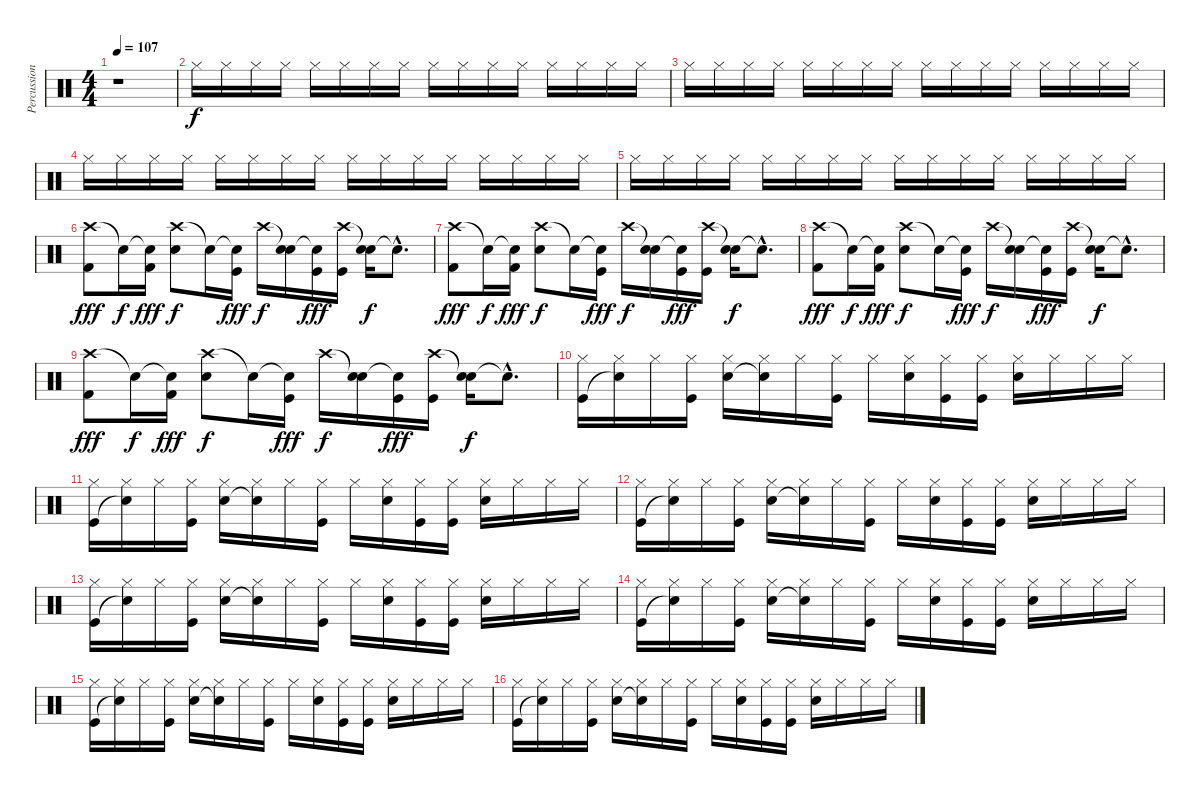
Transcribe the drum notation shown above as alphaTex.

\track ("Percussions" "Percussion") {instrument percussion}
\staff {score}
\articulation defaults
\ts (4 4)
\tempo 107
\clef neutral
\ks c
r.1{dy f} |
"Hi-Hat (closed)".16 "Hi-Hat (closed)".16 "Hi-Hat (closed)".16 "Hi-Hat (closed)".16 "Hi-Hat (closed)".16 "Hi-Hat (closed)".16 "Hi-Hat (closed)".16 "Hi-Hat (closed)".16 "Hi-Hat (closed)".16 "Hi-Hat (closed)".16 "Hi-Hat (closed)".16 "Hi-Hat (closed)".16 "Hi-Hat (closed)".16 "Hi-Hat (closed)".16 "Hi-Hat (closed)".16 "Hi-Hat (closed)".16 |
"Hi-Hat (closed)".16 "Hi-Hat (closed)".16 "Hi-Hat (closed)".16 "Hi-Hat (closed)".16 "Hi-Hat (closed)".16 "Hi-Hat (closed)".16 "Hi-Hat (closed)".16 "Hi-Hat (closed)".16 "Hi-Hat (closed)".16 "Hi-Hat (closed)".16 "Hi-Hat (closed)".16 "Hi-Hat (closed)".16 "Hi-Hat (closed)".16 "Hi-Hat (closed)".16 "Hi-Hat (closed)".16 "Hi-Hat (closed)".16 |
"Hi-Hat (closed)".16 "Hi-Hat (closed)".16 "Hi-Hat (closed)".16 "Hi-Hat (closed)".16 "Hi-Hat (closed)".16 "Hi-Hat (closed)".16 "Hi-Hat (closed)".16 "Hi-Hat (closed)".16 "Hi-Hat (closed)".16 "Hi-Hat (closed)".16 "Hi-Hat (closed)".16 "Hi-Hat (closed)".16 "Hi-Hat (closed)".16 "Hi-Hat (closed)".16 "Hi-Hat (closed)".16 "Hi-Hat (closed)".16 |
"Hi-Hat (closed)".16 "Hi-Hat (closed)".16 "Hi-Hat (closed)".16 "Hi-Hat (closed)".16 "Hi-Hat (closed)".16 "Hi-Hat (closed)".16 "Hi-Hat (closed)".16 "Hi-Hat (closed)".16 "Hi-Hat (closed)".16 "Hi-Hat (closed)".16 "Hi-Hat (closed)".16 "Hi-Hat (closed)".16 "Hi-Hat (closed)".16 "Hi-Hat (closed)".16 "Hi-Hat (closed)".16 "Hi-Hat (closed)".16 |
("Crash high (hit)" "Kick (hit) 2").8{dy fff} "Snare (hit)"{t}.16{dy f} ("Snare (hit)"{t} "Kick (hit) 2").16{dy fff} ("Crash high (hit)" "Snare (hit) 2").8{dy f} "Snare (hit)"{t}.16 ("Snare (hit)"{t} "Kick (hit)").16{dy fff} "Crash high (hit)".16{dy f} ("Snare (hit)"{t} "Snare (hit) 2").16 ("Snare (hit)"{t} "Kick (hit)").16{dy fff} ("Crash high (hit)" "Kick (hit)").16 ("Snare (hit)"{t} "Snare (hit) 2").16{dy f} "Snare (hit)"{hac t}.8{d} |
("Crash high (hit)" "Kick (hit) 2").8{dy fff} "Snare (hit)"{t}.16{dy f} ("Snare (hit)"{t} "Kick (hit) 2").16{dy fff} ("Crash high (hit)" "Snare (hit) 2").8{dy f} "Snare (hit)"{t}.16 ("Snare (hit)"{t} "Kick (hit)").16{dy fff} "Crash high (hit)".16{dy f} ("Snare (hit)"{t} "Snare (hit) 2").16 ("Snare (hit)"{t} "Kick (hit)").16{dy fff} ("Crash high (hit)" "Kick (hit)").16 ("Snare (hit)"{t} "Snare (hit) 2").16{dy f} "Snare (hit)"{hac t}.8{d} |
("Crash high (hit)" "Kick (hit) 2").8{dy fff} "Snare (hit)"{t}.16{dy f} ("Snare (hit)"{t} "Kick (hit) 2").16{dy fff} ("Crash high (hit)" "Snare (hit) 2").8{dy f} "Snare (hit)"{t}.16 ("Snare (hit)"{t} "Kick (hit)").16{dy fff} "Crash high (hit)".16{dy f} ("Snare (hit)"{t} "Snare (hit) 2").16 ("Snare (hit)"{t} "Kick (hit)").16{dy fff} ("Crash high (hit)" "Kick (hit)").16 ("Snare (hit)"{t} "Snare (hit) 2").16{dy f} "Snare (hit)"{hac t}.8{d} |
("Crash high (hit)" "Kick (hit) 2").8{dy fff} "Snare (hit)"{t}.16{dy f} ("Snare (hit)"{t} "Kick (hit) 2").16{dy fff} ("Crash high (hit)" "Snare (hit) 2").8{dy f} "Snare (hit)"{t}.16 ("Snare (hit)"{t} "Kick (hit)").16{dy fff} "Crash high (hit)".16{dy f} ("Snare (hit)"{t} "Snare (hit) 2").16 ("Snare (hit)"{t} "Kick (hit)").16{dy fff} ("Crash high (hit)" "Kick (hit)").16 ("Snare (hit)"{t} "Snare (hit) 2").16{dy f} "Snare (hit)"{hac t}.8{d} |
("Hi-Hat (closed)" "Kick (hit)").16 ("Hi-Hat (closed)" "Snare (hit)"{t}).16 "Hi-Hat (closed)".16 ("Hi-Hat (closed)" "Kick (hit)").16 ("Hi-Hat (closed)" "Snare (hit) 2").16 ("Hi-Hat (closed)" "Snare (hit)"{t}).16 "Hi-Hat (closed)".16 ("Hi-Hat (closed)" "Kick (hit)").16 "Hi-Hat (closed)".16 ("Hi-Hat (closed)" "Snare (hit) 2").16 ("Hi-Hat (closed)" "Kick (hit)").16 ("Hi-Hat (closed)" "Kick (hit)").16 ("Hi-Hat (closed)" "Snare (hit) 2").16 "Hi-Hat (closed)".16 "Hi-Hat (closed)".16 "Hi-Hat (closed)".16 |
("Hi-Hat (closed)" "Kick (hit)").16 ("Hi-Hat (closed)" "Snare (hit)"{t}).16 "Hi-Hat (closed)".16 ("Hi-Hat (closed)" "Kick (hit)").16 ("Hi-Hat (closed)" "Snare (hit) 2").16 ("Hi-Hat (closed)" "Snare (hit)"{t}).16 "Hi-Hat (closed)".16 ("Hi-Hat (closed)" "Kick (hit)").16 "Hi-Hat (closed)".16 ("Hi-Hat (closed)" "Snare (hit) 2").16 ("Hi-Hat (closed)" "Kick (hit)").16 ("Hi-Hat (closed)" "Kick (hit)").16 ("Hi-Hat (closed)" "Snare (hit) 2").16 "Hi-Hat (closed)".16 "Hi-Hat (closed)".16 "Hi-Hat (closed)".16 |
("Hi-Hat (closed)" "Kick (hit)").16 ("Hi-Hat (closed)" "Snare (hit)"{t}).16 "Hi-Hat (closed)".16 ("Hi-Hat (closed)" "Kick (hit)").16 ("Hi-Hat (closed)" "Snare (hit) 2").16 ("Hi-Hat (closed)" "Snare (hit)"{t}).16 "Hi-Hat (closed)".16 ("Hi-Hat (closed)" "Kick (hit)").16 "Hi-Hat (closed)".16 ("Hi-Hat (closed)" "Snare (hit) 2").16 ("Hi-Hat (closed)" "Kick (hit)").16 ("Hi-Hat (closed)" "Kick (hit)").16 ("Hi-Hat (closed)" "Snare (hit) 2").16 "Hi-Hat (closed)".16 "Hi-Hat (closed)".16 "Hi-Hat (closed)".16 |
("Hi-Hat (closed)" "Kick (hit)").16 ("Hi-Hat (closed)" "Snare (hit)"{t}).16 "Hi-Hat (closed)".16 ("Hi-Hat (closed)" "Kick (hit)").16 ("Hi-Hat (closed)" "Snare (hit) 2").16 ("Hi-Hat (closed)" "Snare (hit)"{t}).16 "Hi-Hat (closed)".16 ("Hi-Hat (closed)" "Kick (hit)").16 "Hi-Hat (closed)".16 ("Hi-Hat (closed)" "Snare (hit) 2").16 ("Hi-Hat (closed)" "Kick (hit)").16 ("Hi-Hat (closed)" "Kick (hit)").16 ("Hi-Hat (closed)" "Snare (hit) 2").16 "Hi-Hat (closed)".16 "Hi-Hat (closed)".16 "Hi-Hat (closed)".16 |
("Hi-Hat (closed)" "Kick (hit)").16 ("Hi-Hat (closed)" "Snare (hit)"{t}).16 "Hi-Hat (closed)".16 ("Hi-Hat (closed)" "Kick (hit)").16 ("Hi-Hat (closed)" "Snare (hit) 2").16 ("Hi-Hat (closed)" "Snare (hit)"{t}).16 "Hi-Hat (closed)".16 ("Hi-Hat (closed)" "Kick (hit)").16 "Hi-Hat (closed)".16 ("Hi-Hat (closed)" "Snare (hit) 2").16 ("Hi-Hat (closed)" "Kick (hit)").16 ("Hi-Hat (closed)" "Kick (hit)").16 ("Hi-Hat (closed)" "Snare (hit) 2").16 "Hi-Hat (closed)".16 "Hi-Hat (closed)".16 "Hi-Hat (closed)".16 |
("Hi-Hat (closed)" "Kick (hit)").16 ("Hi-Hat (closed)" "Snare (hit)"{t}).16 "Hi-Hat (closed)".16 ("Hi-Hat (closed)" "Kick (hit)").16 ("Hi-Hat (closed)" "Snare (hit) 2").16 ("Hi-Hat (closed)" "Snare (hit)"{t}).16 "Hi-Hat (closed)".16 ("Hi-Hat (closed)" "Kick (hit)").16 "Hi-Hat (closed)".16 ("Hi-Hat (closed)" "Snare (hit) 2").16 ("Hi-Hat (closed)" "Kick (hit)").16 ("Hi-Hat (closed)" "Kick (hit)").16 ("Hi-Hat (closed)" "Snare (hit) 2").16 "Hi-Hat (closed)".16 "Hi-Hat (closed)".16 "Hi-Hat (closed)".16 |
("Hi-Hat (closed)" "Kick (hit)").16 ("Hi-Hat (closed)" "Snare (hit)"{t}).16 "Hi-Hat (closed)".16 ("Hi-Hat (closed)" "Kick (hit)").16 ("Hi-Hat (closed)" "Snare (hit) 2").16 ("Hi-Hat (closed)" "Snare (hit)"{t}).16 "Hi-Hat (closed)".16 ("Hi-Hat (closed)" "Kick (hit)").16 "Hi-Hat (closed)".16 ("Hi-Hat (closed)" "Snare (hit) 2").16 ("Hi-Hat (closed)" "Kick (hit)").16 ("Hi-Hat (closed)" "Kick (hit)").16 ("Hi-Hat (closed)" "Snare (hit) 2").16 "Hi-Hat (closed)".16 "Hi-Hat (closed)".16 "Hi-Hat (closed)".16
